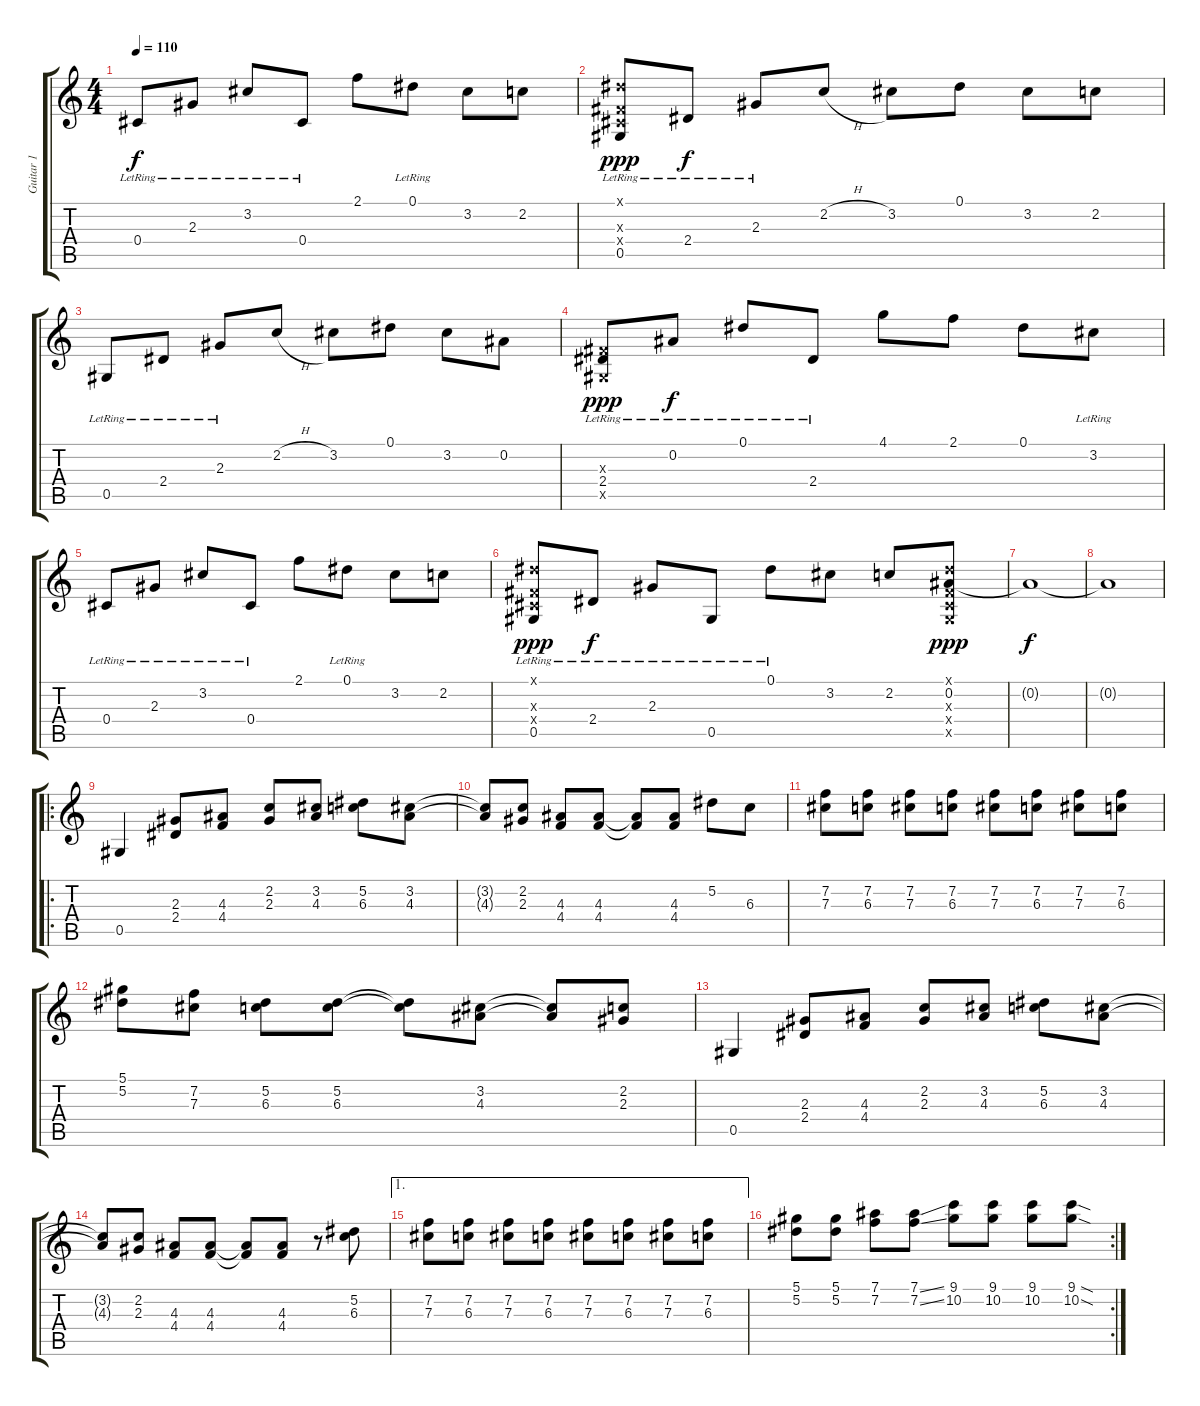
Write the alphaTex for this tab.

\track ("Guitar 1" "Guitar 1") {instrument overdrivenguitar}
\staff {score tabs}
\tuning (Eb4 Bb3 Gb3 Db3 Ab2 Eb2) {hide}
\ts (4 4)
\tempo 110
\clef g2
\ks c
0.4{lr}.8{dy f} 2.3{lr}.8 3.2{lr}.8 0.4{lr}.8 2.1.8 0.1{lr}.8 3.2.8 2.2.8 |
(0.1{x} 0.3{x} 0.4{x} 0.5{lr}).8{dy ppp} 2.4{lr}.8{dy f} 2.3{lr}.8 2.2{h}.8 3.2.8 0.1.8 3.2.8 2.2.8 |
0.5{lr}.8 2.4{lr}.8 2.3{lr}.8 2.2{h}.8 3.2.8 0.1.8 3.2.8 0.2.8 |
(0.3{x} 2.4{lr} 0.5{x}).8{dy ppp} 0.2{lr}.8{dy f} 0.1{lr}.8 2.4{lr}.8 4.1.8 2.1.8 0.1.8 3.2{lr}.8 |
0.4{lr}.8 2.3{lr}.8 3.2{lr}.8 0.4{lr}.8 2.1.8 0.1{lr}.8 3.2.8 2.2.8 |
(0.1{x} 0.3{x} 0.4{x} 0.5{lr}).8{dy ppp} 2.4{lr}.8{dy f} 2.3{lr}.8 0.5{lr}.8 0.1{lr}.8 3.2.8 2.2.8 (0.1{x} 0.2 0.3{x} 0.4{x} 0.5{x}).8{dy ppp} |
0.2{t}.1{dy f} |
0.2{t}.1 |
\ro
0.5.4 (2.3 2.4).8 (4.3 4.4).8 (2.2 2.3).8 (3.2 4.3).8 (5.2 6.3).8 (3.2 4.3).8 |
(3.2{t} 4.3{t}).8 (2.2 2.3).8 (4.3 4.4).8 (4.3 4.4).8 (4.3{t} 4.4{t}).8 (4.3 4.4).8 5.2.8 6.3.8 |
(7.2 7.3).8 (7.2 6.3).8 (7.2 7.3).8 (7.2 6.3).8 (7.2 7.3).8 (7.2 6.3).8 (7.2 7.3).8 (7.2 6.3).8 |
(5.1 5.2).8 (7.2 7.3).8 (5.2 6.3).8 (5.2 6.3).8 (5.2{t} 6.3{t}).8 (3.2 4.3).8 (3.2{t} 4.3{t}).8 (2.2 2.3).8 |
0.5.4 (2.3 2.4).8 (4.3 4.4).8 (2.2 2.3).8 (3.2 4.3).8 (5.2 6.3).8 (3.2 4.3).8 |
(3.2{t} 4.3{t}).8 (2.2 2.3).8 (4.3 4.4).8 (4.3 4.4).8 (4.3{t} 4.4{t}).8 (4.3 4.4).8 r.8 (5.2 6.3).8 |
\ae 1
(7.2 7.3).8 (7.2 6.3).8 (7.2 7.3).8 (7.2 6.3).8 (7.2 7.3).8 (7.2 6.3).8 (7.2 7.3).8 (7.2 6.3).8 |
\rc 2
(5.1 5.2).8 (5.1 5.2).8 (7.1 7.2).8 (7.1{ss} 7.2{ss}).8 (9.1 10.2).8 (9.1 10.2).8 (9.1 10.2).8 (9.1{sod} 10.2{sod}).8
